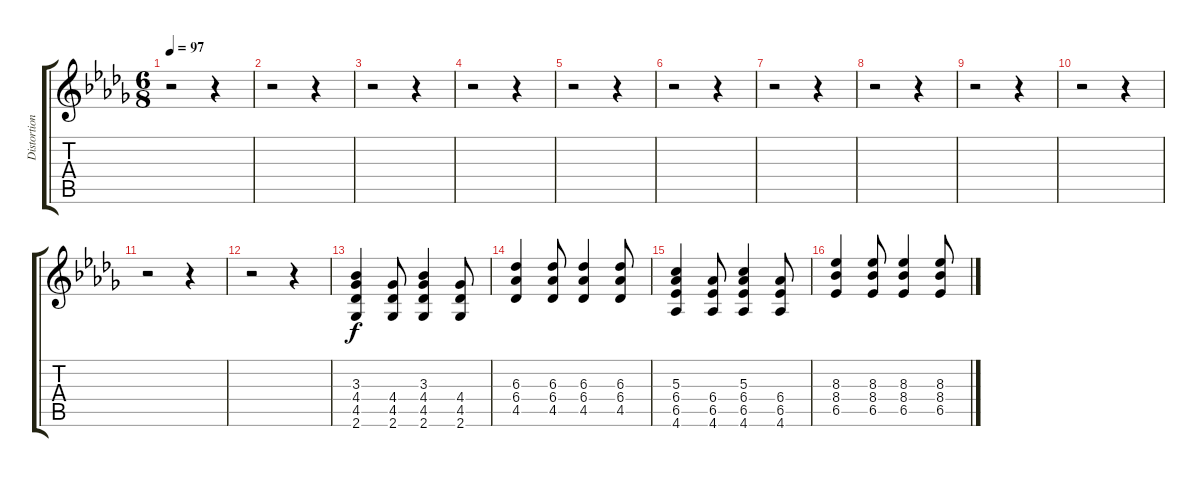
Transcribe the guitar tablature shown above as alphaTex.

\track ("Distortion guitar (not in the real song)" "Distortion") {instrument distortionguitar}
\staff {score tabs}
\tuning (E4 B3 G3 D3 A2 E2) {hide}
\ts (6 8)
\tempo 97
\clef g2
\ks db
r.2{dy f} r.4 |
r.2 r.4 |
r.2 r.4 |
r.2 r.4 |
r.2 r.4 |
r.2 r.4 |
r.2 r.4 |
r.2 r.4 |
r.2 r.4 |
r.2 r.4 |
r.2 r.4 |
r.2 r.4 |
(3.3 4.4 4.5 2.6).4 (4.4 4.5 2.6).8 (3.3 4.4 4.5 2.6).4 (4.4 4.5 2.6).8 |
(6.3 6.4 4.5).4 (6.3 6.4 4.5).8 (6.3 6.4 4.5).4 (6.3 6.4 4.5).8 |
(5.3 6.4 6.5 4.6).4 (6.4 6.5 4.6).8 (5.3 6.4 6.5 4.6).4 (6.4 6.5 4.6).8 |
(8.3 8.4 6.5).4 (8.3 8.4 6.5).8 (8.3 8.4 6.5).4 (8.3 8.4 6.5).8
